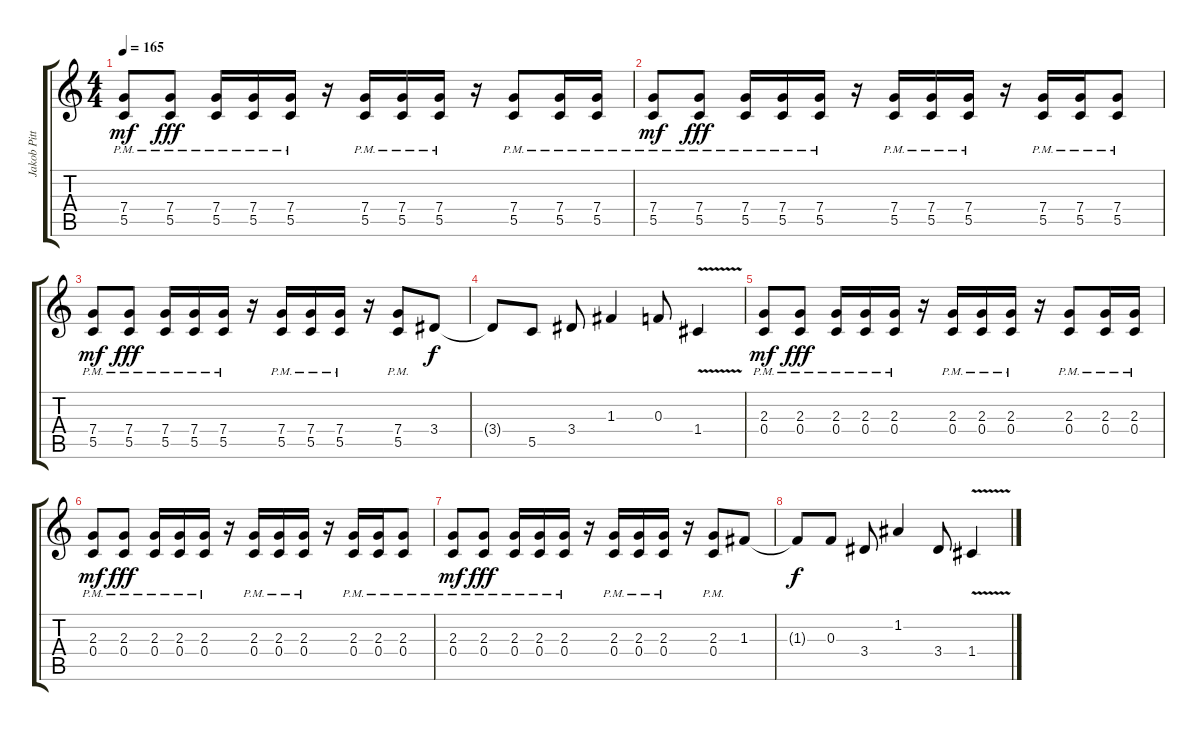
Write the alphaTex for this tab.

\track ("Jakob Pitts (Jake)" "Jakob Pitt") {instrument overdrivenguitar}
\staff {score tabs}
\tuning (D4 A3 F3 C3 G2 C2) {hide}
\ts (4 4)
\tempo 165
\clef g2
\ks c
(7.4{pm} 5.5{pm}).8{dy mf} (7.4{pm} 5.5{pm}).8{dy fff} (7.4{pm} 5.5{pm}).16 (7.4{pm} 5.5{pm}).16 (7.4{pm} 5.5{pm}).16 r.16 (7.4{pm} 5.5{pm}).16 (7.4{pm} 5.5{pm}).16 (7.4{pm} 5.5{pm}).16 r.16 (7.4{pm} 5.5{pm}).8 (7.4{pm} 5.5{pm}).16 (7.4{pm} 5.5{pm}).16 |
(7.4{pm} 5.5{pm}).8{dy mf} (7.4{pm} 5.5{pm}).8{dy fff} (7.4{pm} 5.5{pm}).16 (7.4{pm} 5.5{pm}).16 (7.4{pm} 5.5{pm}).16 r.16 (7.4{pm} 5.5{pm}).16 (7.4{pm} 5.5{pm}).16 (7.4{pm} 5.5{pm}).16 r.16 (7.4{pm} 5.5{pm}).16 (7.4{pm} 5.5{pm}).16 (7.4{pm} 5.5{pm}).8 |
(7.4{pm} 5.5{pm}).8{dy mf} (7.4{pm} 5.5{pm}).8{dy fff} (7.4{pm} 5.5{pm}).16 (7.4{pm} 5.5{pm}).16 (7.4{pm} 5.5{pm}).16 r.16 (7.4{pm} 5.5{pm}).16 (7.4{pm} 5.5{pm}).16 (7.4{pm} 5.5{pm}).16 r.16 (7.4{pm} 5.5{pm}).8 3.4.8{dy f} |
3.4{t}.8 5.5.8 3.4.8 1.3.4 0.3.8 1.4{v}.4 |
(2.3{pm} 0.4{pm}).8{dy mf} (2.3{pm} 0.4{pm}).8{dy fff} (2.3{pm} 0.4{pm}).16 (2.3{pm} 0.4{pm}).16 (2.3{pm} 0.4{pm}).16 r.16 (2.3{pm} 0.4{pm}).16 (2.3{pm} 0.4{pm}).16 (2.3{pm} 0.4{pm}).16 r.16 (2.3{pm} 0.4{pm}).8 (2.3{pm} 0.4{pm}).16 (2.3{pm} 0.4{pm}).16 |
(2.3{pm} 0.4{pm}).8{dy mf} (2.3{pm} 0.4{pm}).8{dy fff} (2.3{pm} 0.4{pm}).16 (2.3{pm} 0.4{pm}).16 (2.3{pm} 0.4{pm}).16 r.16 (2.3{pm} 0.4{pm}).16 (2.3{pm} 0.4{pm}).16 (2.3{pm} 0.4{pm}).16 r.16 (2.3{pm} 0.4{pm}).16 (2.3{pm} 0.4{pm}).16 (2.3{pm} 0.4{pm}).8 |
(2.3{pm} 0.4{pm}).8{dy mf} (2.3{pm} 0.4{pm}).8{dy fff} (2.3{pm} 0.4{pm}).16 (2.3{pm} 0.4{pm}).16 (2.3{pm} 0.4{pm}).16 r.16 (2.3{pm} 0.4{pm}).16 (2.3{pm} 0.4{pm}).16 (2.3{pm} 0.4{pm}).16 r.16 (2.3{pm} 0.4{pm}).8 1.3.8 |
1.3{t}.8{dy f} 0.3.8 3.4.8 1.2.4 3.4.8 1.4{v}.4
